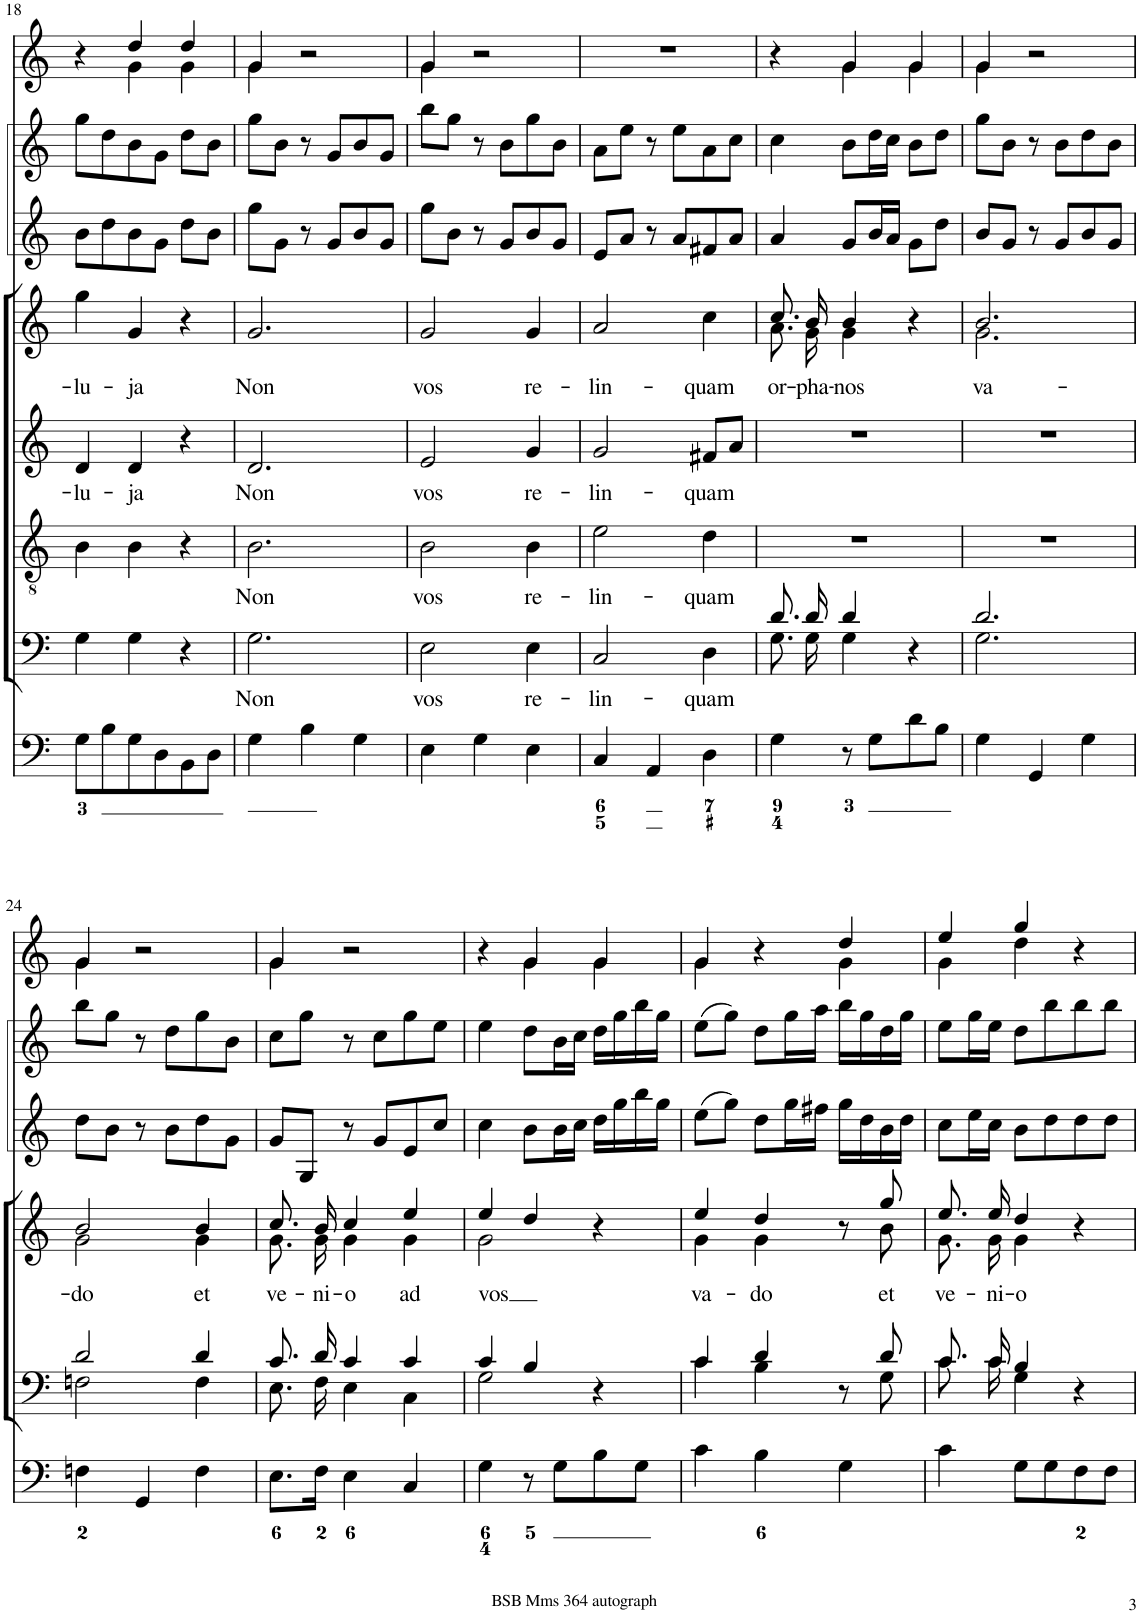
**kern	**kern	**text	**kern	**text	**kern	**text	**kern	**text	**kern	**kern	**kern
*part8	*part7	*part7	*part6	*part6	*part5	*part5	*part4	*part4	*part3	*part2	*part1
*staff8	*staff7	*staff7	*staff6	*staff6	*staff5	*staff5	*staff4	*staff4	*staff3	*staff2	*staff1
*I"Organ	*I"Voice	*	*I"Tenor	*	*I"Alto	*	*I"Voice	*	*I"Violin	*I"Violini	*I"Corni in C'
*	*	*	*	*	*	*	*	*	*I'Vln	*I'Vln	*
!!LO:PB:g=z
*clefF4	*clefF4	*	*clefGv2	*	*clefG2	*	*clefG2	*	*clefG2	*clefG2	*clefG2
*	*	*	*	*	*	*	*	*	*	*	*Trd7c12
*k[]	*k[]	*	*k[]	*	*k[]	*	*k[]	*	*k[]	*k[]	*k[]
*M3/4	*M3/4	*	*M3/4	*	*M3/4	*	*M3/4	*	*M3/4	*M3/4	*M3/4
=18	=18	=18	=18	=18	=18	=18	=18	=18	=18	=18	=18
!	!	!	!	!	!	!LO:LY:b	!	!LO:LY:b	!	!	!
*	*	*	*	*	*	*	*	*	*	*	*^
8G\L	4G\	.	4B\	.	4d/	-lu-	4gg\	-lu-	8b\L	8gg\L	4r	4ryy
8B\	.	.	.	.	.	.	.	.	8dd\	8dd\	.	.
!	!	!	!	!	!	!LO:LY:b	!	!LO:LY:b	!	!	!	!
8G\	4G\	.	4B\	.	4d/	-ja	4g/	-ja	8b\	8b\	4dd/	4g\
8D\	.	.	.	.	.	.	.	.	8g\J	8g\J	.	.
8BB\	4r	.	4r	.	4r	.	4r	.	8dd\L	8dd\L	4dd/	4g\
8D\J	.	.	.	.	.	.	.	.	8b\J	8b\J	.	.
=19	=19	=19	=19	=19	=19	=19	=19	=19	=19	=19	=19	=19
!	!	!LO:LY:b	!	!LO:LY:b	!	!LO:LY:b	!	!LO:LY:b	!	!	!	!
4G\	2.G\	Non	2.B\	Non	2.d/	Non	2.g/	Non	8gg\L	8gg\L	4g/	4g\
.	.	.	.	.	.	.	.	.	8g\J	8b\J	.	.
4B\	.	.	.	.	.	.	.	.	8r	8r	2r	2ryy
.	.	.	.	.	.	.	.	.	8g/L	8g/L	.	.
4G\	.	.	.	.	.	.	.	.	8b/	8b/	.	.
.	.	.	.	.	.	.	.	.	8g/J	8g/J	.	.
=20	=20	=20	=20	=20	=20	=20	=20	=20	=20	=20	=20	=20
!	!	!LO:LY:b	!	!LO:LY:b	!	!LO:LY:b	!	!LO:LY:b	!	!	!	!
4E\	2E\	vos	2B\	vos	2e/	vos	2g/	vos	8gg\L	8bb\L	4g/	4g\
.	.	.	.	.	.	.	.	.	8b\J	8gg\J	.	.
4G\	.	.	.	.	.	.	.	.	8r	8r	2r	2ryy
.	.	.	.	.	.	.	.	.	8g/L	8b\L	.	.
!	!	!LO:LY:b	!	!LO:LY:b	!	!LO:LY:b	!	!LO:LY:b	!	!	!	!
4E\	4E\	re-	4B\	re-	4g/	re-	4g/	re-	8b/	8gg\	.	.
.	.	.	.	.	.	.	.	.	8g/J	8b\J	.	.
*	*	*	*	*	*	*	*	*	*	*	*v	*v
=21	=21	=21	=21	=21	=21	=21	=21	=21	=21	=21	=21
!	!	!LO:LY:b	!	!LO:LY:b	!	!LO:LY:b	!	!LO:LY:b	!	!	!
4C/	2C/	lin-	2e\	lin-	2g/	lin-	2a/	-lin-	8e/L	8a\L	2.r
.	.	.	.	.	.	.	.	.	8a/J	8ee\J	.
4AA/	.	.	.	.	.	.	.	.	8r	8r	.
.	.	.	.	.	.	.	.	.	8a/L	8ee\L	.
!	!	!LO:LY:b	!	!LO:LY:b	!	!LO:LY:b	!	!LO:LY:b	!	!	!
4D\	4D\	-quam	4d\	-quam	8f#X/L	-quam	4cc\	-quam	8f#X/	8a\	.
.	.	.	.	.	8a/J	.	.	.	8a/J	8cc\J	.
=22	=22	=22	=22	=22	=22	=22	=22	=22	=22	=22	=22
*	*^	*	*	*	*	*	*	*	*	*	*
!	!	!	!	!	!	!	!	!	!LO:LY:b	!	!	!
*	*	*	*	*	*	*	*	*^	*	*	*	*^
4G\	8.d/L	8.G\L	.	2.r	.	2.r	.	8.cc/L	8.a\L	or-	4a/	4cc\	4r	4ryy
!	!	!	!	!	!	!	!	!	!	!LO:LY:b	!	!	!	!
.	16d/Jk	16G\Jk	.	.	.	.	.	16b/Jk	16g\Jk	-pha-	.	.	.	.
!	!	!	!	!	!	!	!	!	!	!LO:LY:b	!	!	!	!
8r	4d/	4G\	.	.	.	.	.	4b/	4g\	-nos	8g/L	8b\L	4g/	4g\
8G\L	.	.	.	.	.	.	.	.	.	.	16b/L	16dd\L	.	.
.	.	.	.	.	.	.	.	.	.	.	16a/JJ	16cc\JJ	.	.
8d\	4r	4ryy	.	.	.	.	.	4r	4ryy	.	8g\L	8b\L	4g/	4g\
8B\J	.	.	.	.	.	.	.	.	.	.	8dd\J	8dd\J	.	.
=23	=23	=23	=23	=23	=23	=23	=23	=23	=23	=23	=23	=23	=23	=23
!	!	!	!	!	!	!	!	!	!	!LO:LY:b	!	!	!	!
4G\	2.d/	2.G\	.	2.r	.	2.r	.	2.b/	2.g\	va-	8b/L	8gg\L	4g/	4g\
.	.	.	.	.	.	.	.	.	.	.	8g/J	8b\J	.	.
4GG/	.	.	.	.	.	.	.	.	.	.	8r	8r	2r	2ryy
.	.	.	.	.	.	.	.	.	.	.	8g/L	8b\L	.	.
4G\	.	.	.	.	.	.	.	.	.	.	8b/	8dd\	.	.
.	.	.	.	.	.	.	.	.	.	.	8g/J	8b\J	.	.
!!LO:LB:g=z	!!
=24	=24	=24	=24	=24	=24	=24	=24	=24	=24	=24	=24	=24	=24	=24
!	!	!	!	!	!	!	!	!	!	!LO:LY:b	!	!	!	!
4Fn\	2d/	2Fn\	.	2.r	.	2.r	.	2b/	2g\	-do	8dd\L	8bb\L	4g/	4g\
.	.	.	.	.	.	.	.	.	.	.	8b\J	8gg\J	.	.
4GG/	.	.	.	.	.	.	.	.	.	.	8r	8r	2r	2ryy
.	.	.	.	.	.	.	.	.	.	.	8b\L	8dd\L	.	.
!	!	!	!	!	!	!	!	!	!	!LO:LY:b	!	!	!	!
4F\	4d/	4F\	.	.	.	.	.	4b/	4g\	et	8dd\	8gg\	.	.
.	.	.	.	.	.	.	.	.	.	.	8g\J	8b\J	.	.
=25	=25	=25	=25	=25	=25	=25	=25	=25	=25	=25	=25	=25	=25	=25
!	!	!	!	!	!	!	!	!	!	!LO:LY:b	!	!	!	!
8.E\L	8.c/L	8.E\L	.	2.r	.	2.r	.	8.cc/L	8.g\L	ve-	8g/L	8cc\L	4g/	4g\
.	.	.	.	.	.	.	.	.	.	.	8G/J	8gg\J	.	.
!	!	!	!	!	!	!	!	!	!	!LO:LY:b	!	!	!	!
16F\Jk	16d/Jk	16F\Jk	.	.	.	.	.	16b/Jk	16g\Jk	-ni-	.	.	.	.
!	!	!	!	!	!	!	!	!	!	!LO:LY:b	!	!	!	!
4E\	4c/	4E\	.	.	.	.	.	4cc/	4g\	-o	8r	8r	2r	2ryy
.	.	.	.	.	.	.	.	.	.	.	8g/L	8cc\L	.	.
!	!	!	!	!	!	!	!	!	!	!LO:LY:b	!	!	!	!
4C/	4c/	4C\	.	.	.	.	.	4ee/	4g\	ad	8e/	8gg\	.	.
.	.	.	.	.	.	.	.	.	.	.	8cc/J	8ee\J	.	.
=26	=26	=26	=26	=26	=26	=26	=26	=26	=26	=26	=26	=26	=26	=26
!	!	!	!	!	!	!	!	!	!	!LO:LY:b	!	!	!	!
4G\	4c/	2G\	.	2.r	.	2.r	.	4ee/	2g\	vos	4cc\	4ee\	4r	4ryy
8r	4B/	.	.	.	.	.	.	4dd/	.	.	8b\L	8dd\L	4g/	4g\
8G\L	.	.	.	.	.	.	.	.	.	.	16b\L	16b\L	.	.
.	.	.	.	.	.	.	.	.	.	.	16cc\JJ	16cc\JJ	.	.
8B\	4r	4ryy	.	.	.	.	.	4r	4ryy	.	16dd\LL	16dd\LL	4g/	4g\
.	.	.	.	.	.	.	.	.	.	.	16gg\	16gg\	.	.
8G\J	.	.	.	.	.	.	.	.	.	.	16bb\	16bb\	.	.
.	.	.	.	.	.	.	.	.	.	.	16gg\JJ	16gg\JJ	.	.
=27	=27	=27	=27	=27	=27	=27	=27	=27	=27	=27	=27	=27	=27	=27
!	!	!	!	!	!	!	!	!	!	!LO:LY:b	!	!	!	!
4c\	4c/	4c\	.	2.r	.	2.r	.	4ee/	4g\	va-	(8ee\L	(8ee\L	4g/	4g\
.	.	.	.	.	.	.	.	.	.	.	8gg\J)	8gg\J)	.	.
!	!	!	!	!	!	!	!	!	!	!LO:LY:b	!	!	!	!
4B\	4d/	4B\	.	.	.	.	.	4dd/	4g\	-do	8dd\L	8dd\L	4r	4ryy
.	.	.	.	.	.	.	.	.	.	.	16gg\L	16gg\L	.	.
.	.	.	.	.	.	.	.	.	.	.	16ff#X\JJ	16aa\JJ	.	.
4G\	8r	8ryy	.	.	.	.	.	8r	8ryy	.	16gg\LL	16bb\LL	4dd/	4g\
.	.	.	.	.	.	.	.	.	.	.	16dd\	16gg\	.	.
!	!	!	!	!	!	!	!	!	!	!LO:LY:b	!	!	!	!
.	8d/	8G\	.	.	.	.	.	8gg/	8b\	et	16b\	16dd\	.	.
.	.	.	.	.	.	.	.	.	.	.	16dd\JJ	16gg\JJ	.	.
=28	=28	=28	=28	=28	=28	=28	=28	=28	=28	=28	=28	=28	=28	=28
!	!	!	!	!	!	!	!	!	!	!LO:LY:b	!	!	!	!
4c\	8.c/L	8.c\L	.	2.r	.	2.r	.	8.ee/L	8.g\L	ve-	8cc\L	8ee\L	4ee/	4g\
.	.	.	.	.	.	.	.	.	.	.	16ee\L	16gg\L	.	.
!	!	!	!	!	!	!	!	!	!	!LO:LY:b	!	!	!	!
.	16c/Jk	16c\Jk	.	.	.	.	.	16ee/Jk	16g\Jk	-ni-	16cc\JJ	16ee\JJ	.	.
!	!	!	!	!	!	!	!	!	!	!LO:LY:b	!	!	!	!
8G\L	4B/	4G\	.	.	.	.	.	4dd/	4g\	-o	8b\L	8dd\L	4gg/	4dd\
8G\	.	.	.	.	.	.	.	.	.	.	8dd\	8bb\	.	.
8F\	4r	4ryy	.	.	.	.	.	4r	4ryy	.	8dd\	8bb\	4r	4ryy
8F\J	.	.	.	.	.	.	.	.	.	.	8dd\J	8bb\J	.	.
*	*v	*v	*	*	*	*	*	*v	*v	*	*	*	*v	*v
=	=	=	=	=	=	=	=	=	=	=	=
*-	*-	*-	*-	*-	*-	*-	*-	*-	*-	*-	*-
